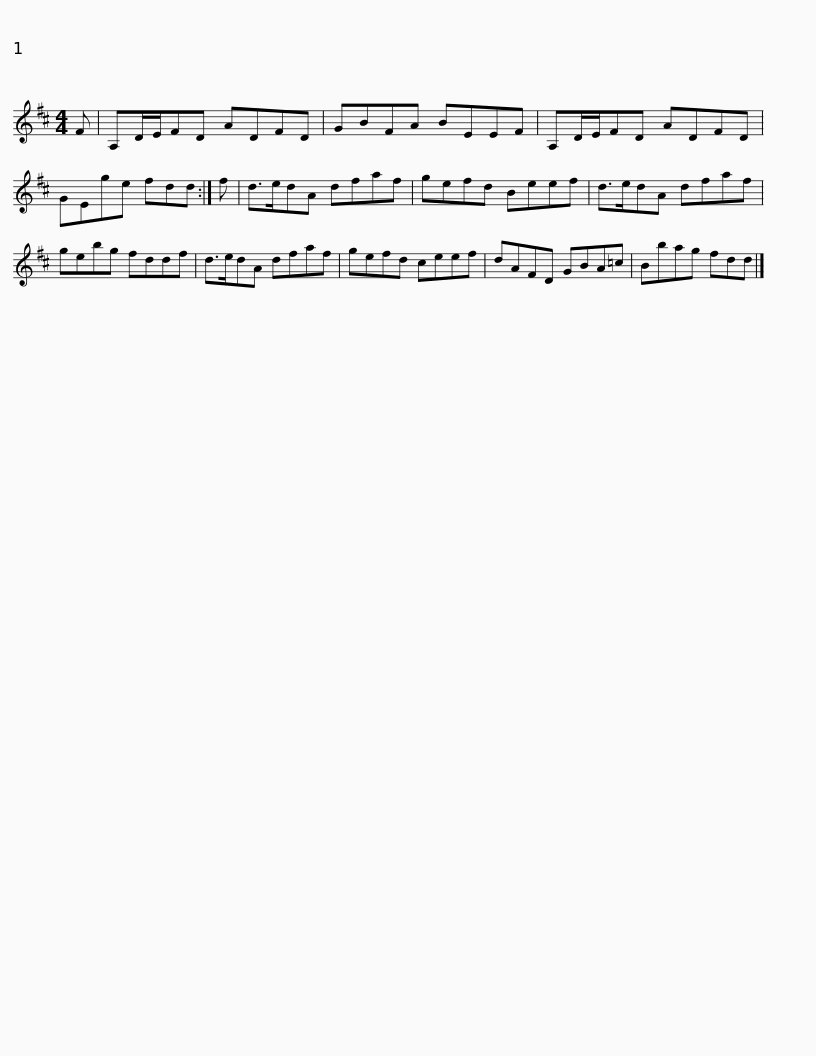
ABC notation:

X:1
L:1/8
M:4/4
I:linebreak $
K:D
V:1 treble
V:1
 F | A,D/E/FD ADFD | GBFA BEEF | A,D/E/FD ADFD | GEge fdd :| %5
 f |$ d>edA dfaf | gefd Beef | d>edA dfaf | gebg fddf | %10
 d>edA dfaf |$ gefd ceef | dAFD GBA=c | Bbag fdd |] %14
